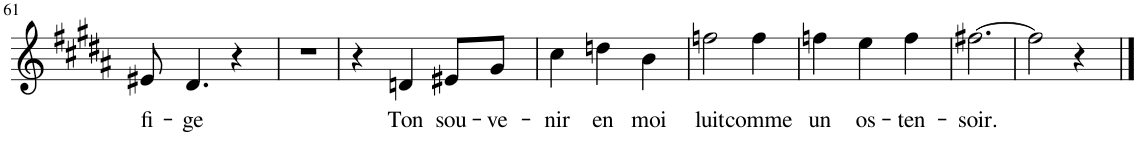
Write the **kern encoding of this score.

**kern	**text
*part1	*part1
*staff1	*staff1
*I"Piano	*
*I'Pno	*
!!LO:PB:g=z
*clefG2	*
*k[f#c#g#d#a#]	*
*M3/4	*
=61	=61
!	!LO:LY:b
8e#X/	fi-
!	!LO:LY:b
4.d#/	-ge
4r	.
=62	=62
2.r	.
=63	=63
4r	.
!	!LO:LY:b
4dn/	Ton
!	!LO:LY:b
8e#X/L	sou-
!	!LO:LY:b
8g#/J	-ve-
=64	=64
!	!LO:LY:b
4cc#\	-nir
!	!LO:LY:b
4ddn\	en
!	!LO:LY:b
4b\	moi
=65	=65
!	!LO:LY:b
2ffn\	luit
!	!LO:LY:b
4ff\	comme
=66	=66
!	!LO:LY:b
4ffn\	un
!	!LO:LY:b
4ee\	os-
!	!LO:LY:b
4ff\	-ten-
=67	=67
!	!LO:LY:b
[2.ff#X\	-soir.
=68	=68
2ff#\]	.
4r	.
==	==
*-	*-
